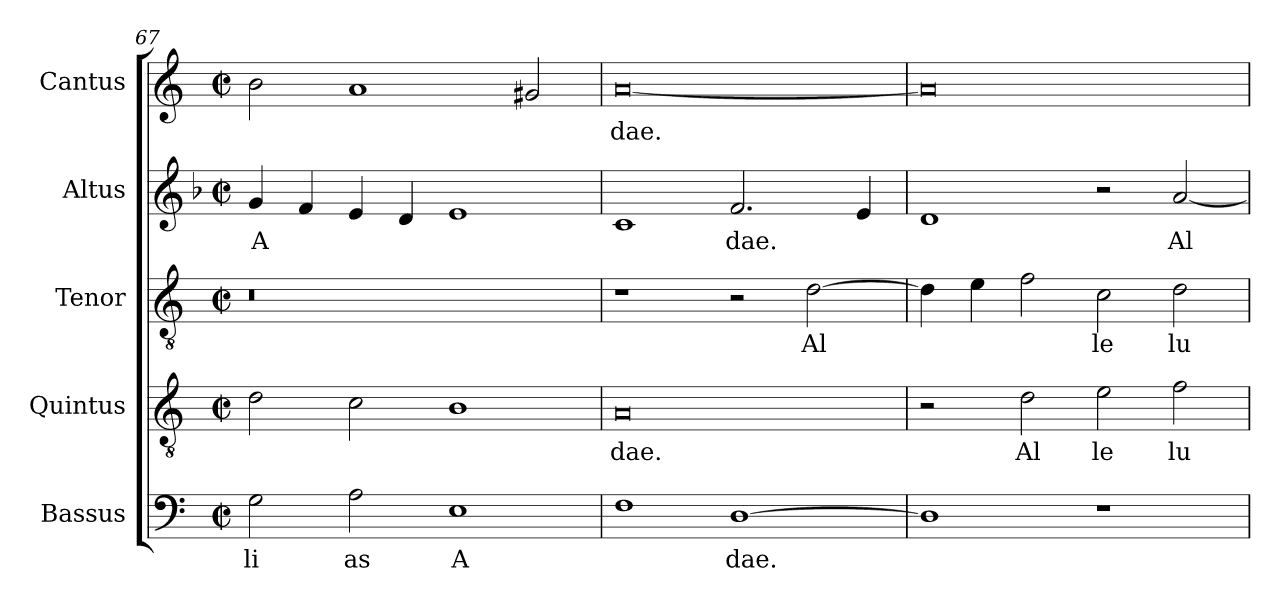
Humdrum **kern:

**kern	**text	**kern	**text	**kern	**text	**kern	**text	**kern	**text
*part5	*part5	*part4	*part4	*part3	*part3	*part2	*part2	*part1	*part1
*staff5	*staff5	*staff4	*staff4	*staff3	*staff3	*staff2	*staff2	*staff1	*staff1
*I"Bassus	*	*I"Quintus	*	*I"Tenor	*	*I"Altus	*	*I"Cantus	*
*clefF4	*	*clefGv2	*	*clefGv2	*	*clefG2	*	*clefG2	*
*	*	*	*	*	*	*k[b-]	*	*k[]	*
*	*	*	*	*	*	*F:	*	*C:	*
*M2/2	*	*M2/2	*	*M2/2	*	*M2/2	*	*M2/2	*
*met(c|)	*	*met(c|)	*	*met(c|)	*	*met(c|)	*	*met(c|)	*
=67	=67	=67	=67	=67	=67	=67	=67	=67	=67
!	!LO:LY:b:cj	!	!	!	!	!	!LO:LY:b:cj	!	!
2G\	li	2d\	.	0r	.	4g/	A	2b\	.
.	.	.	.	.	.	4f/	.	.	.
!	!LO:LY:b:cj	!	!	!	!	!	!	!	!
2A\	as	2c\	.	.	.	4e/	.	1a	.
.	.	.	.	.	.	4d/	.	.	.
!	!LO:LY:b:cj	!	!	!	!	!	!	!	!
1E	A	1B	.	.	.	1e	.	.	.
.	.	.	.	.	.	.	.	2g#/	.
!!LO:LB:g=z
=68	=68	=68	=68	=68	=68	=68	=68	=68	=68
*	*	*	*	*	*	*k[]	*	*	*
*	*	*	*	*	*	*C:	*	*	*
!	!	!	!LO:LY:b:cj	!	!	!	!	!	!LO:LY:b
1F	.	0A	-dae.	1r	.	1c	.	[<0a	-dae.
!	!LO:LY:b	!	!	!	!	!	!LO:LY:b	!	!
[>1D	dae.	.	.	2r	.	2.f/	dae.	.	.
!	!	!	!	!	!LO:LY:b:cj	!	!	!	!
.	.	.	.	[>2d\	Al	.	.	.	.
.	.	.	.	.	.	4e/	.	.	.
=69	=69	=69	=69	=69	=69	=69	=69	=69	=69
1D]	.	2r	.	4d\]	.	1d	.	0a]	.
.	.	.	.	4e\	.	.	.	.	.
!	!	!	!LO:LY:b:cj	!	!	!	!	!	!
.	.	2d\	Al	2f\	.	.	.	.	.
!	!	!	!LO:LY:b:cj	!	!LO:LY:b:cj	!	!	!	!
1r	.	2e\	le	2c\	le	2r	.	.	.
!	!	!	!LO:LY:b:cj	!	!LO:LY:b:cj	!	!LO:LY:b:cj	!	!
.	.	2f\	lu	2d\	lu	[<2a/	Al-	.	.
=	=	=	=	=	=	=	=	=	=
*-	*-	*-	*-	*-	*-	*-	*-	*-	*-
